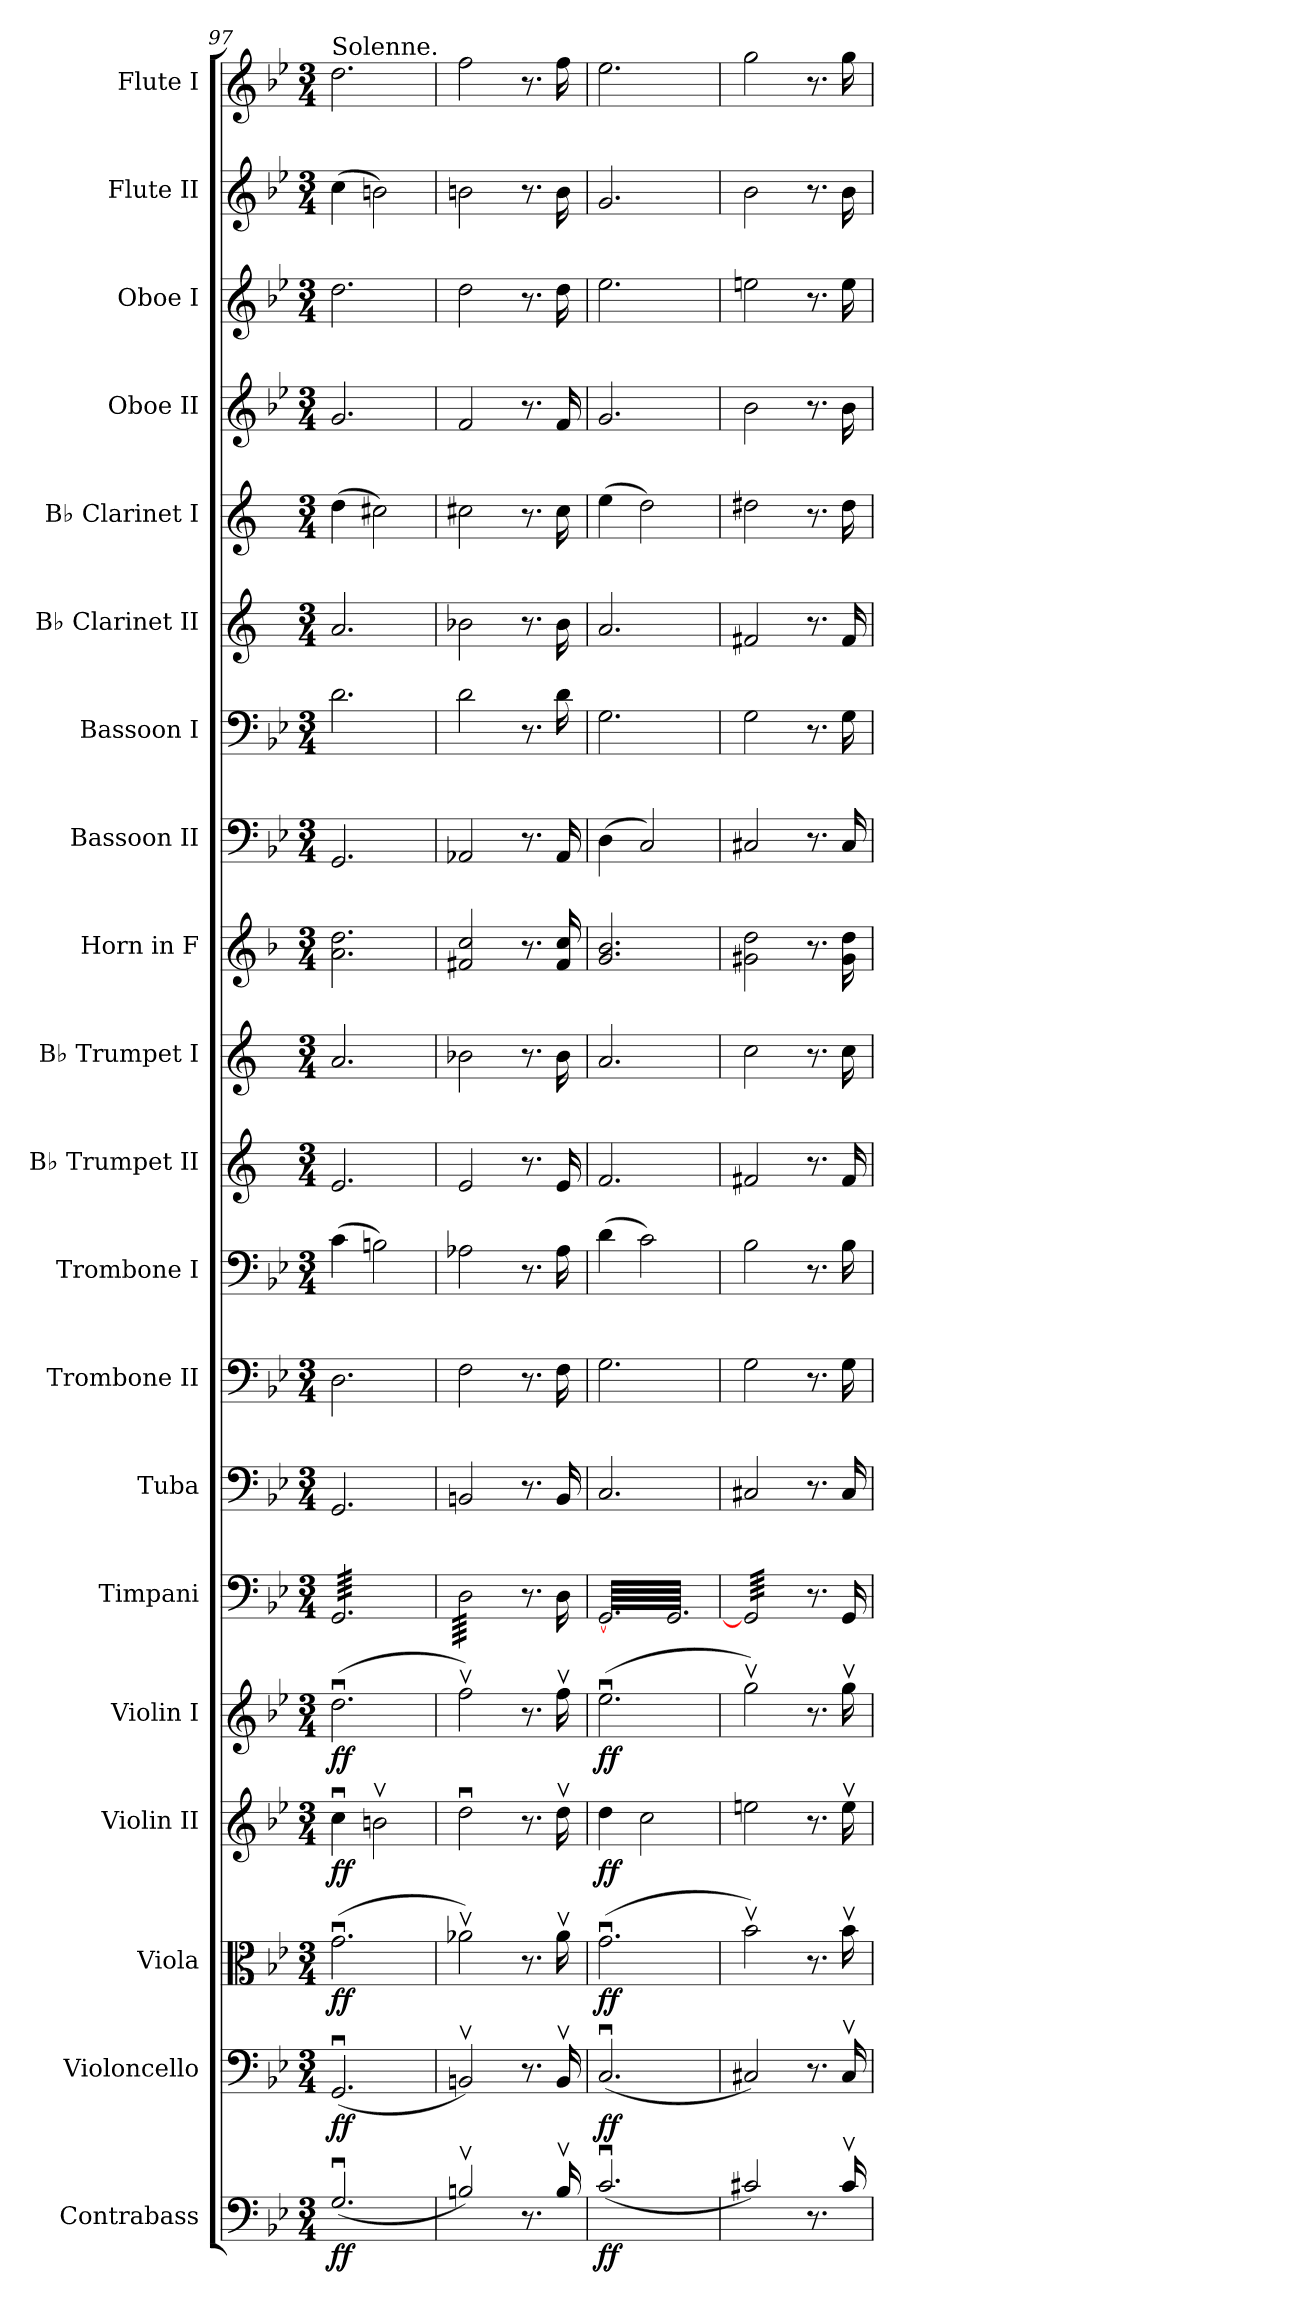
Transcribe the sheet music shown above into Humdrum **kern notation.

**kern	**dynam	**kern	**dynam	**kern	**dynam	**kern	**dynam	**kern	**dynam	**kern	**kern	**kern	**kern	**kern	**kern	**kern	**kern	**kern	**kern	**kern	**kern	**kern	**kern	**kern
*part20	*part20	*part19	*part19	*part18	*part18	*part17	*part17	*part16	*part16	*part15	*part14	*part13	*part12	*part11	*part10	*part9	*part8	*part7	*part6	*part5	*part4	*part3	*part2	*part1
*staff20	*staff20	*staff19	*staff19	*staff18	*staff18	*staff17	*staff17	*staff16	*staff16	*staff15	*staff14	*staff13	*staff12	*staff11	*staff10	*staff9	*staff8	*staff7	*staff6	*staff5	*staff4	*staff3	*staff2	*staff1
*I"Contrabass	*	*I"Violoncello	*	*I"Viola	*	*I"Violin II	*	*I"Violin I	*	*I"Timpani	*I"Tuba	*I"Trombone II	*I"Trombone I	*I"B♭ Trumpet II	*I"B♭ Trumpet I	*I"Horn in F	*I"Bassoon II	*I"Bassoon I	*I"B♭ Clarinet II	*I"B♭ Clarinet I	*I"Oboe II	*I"Oboe I	*I"Flute II	*I"Flute I
*I'Cb.	*	*I'Vc.	*	*I'Vla.	*	*I'Vln. II	*	*I'Vln. I	*	*I'Timp.	*I'Tba.	*I'Tbn. II	*I'Tbn. I	*I'B♭ Tpt. II	*I'B♭ Tpt. I	*	*I'Bsn. II	*I'Bsn. I	*I'B♭ Cl. II	*I'B♭ Cl. I	*I'Ob. II	*I'Ob. I	*I'Fl. II	*I'Fl. I
*clefF4	*	*clefF4	*	*clefC3	*	*clefG2	*	*clefG2	*	*clefF4	*clefF4	*clefF4	*clefF4	*clefG2	*clefG2	*clefG2	*clefF4	*clefF4	*clefG2	*clefG2	*clefG2	*clefG2	*clefG2	*clefG2
*ITrd7c12	*	*	*	*	*	*	*	*	*	*	*	*	*	*ITrd1c2	*ITrd1c2	*ITrd4c7	*	*	*ITrd1c2	*ITrd1c2	*	*	*	*
*k[b-e-]	*	*k[b-e-]	*	*k[b-e-]	*	*k[b-e-]	*	*k[b-e-]	*	*k[b-e-]	*k[b-e-]	*k[b-e-]	*k[b-e-]	*k[b-e-]	*k[b-e-]	*k[b-e-]	*k[b-e-]	*k[b-e-]	*k[b-e-]	*k[b-e-]	*k[b-e-]	*k[b-e-]	*k[b-e-]	*k[b-e-]
*M3/4	*	*M3/4	*	*M3/4	*	*M3/4	*	*M3/4	*	*M3/4	*M3/4	*M3/4	*M3/4	*M3/4	*M3/4	*M3/4	*M3/4	*M3/4	*M3/4	*M3/4	*M3/4	*M3/4	*M3/4	*M3/4
=97	=97	=97	=97	=97	=97	=97	=97	=97	=97	=97	=97	=97	=97	=97	=97	=97	=97	=97	=97	=97	=97	=97	=97	=97
!	!	!	!	!	!	!	!	!	!	!	!	!	!	!	!	!	!	!	!	!	!	!	!	!LO:TX:a:t=Solenne.
!	!LO:DY:b	!	!LO:DY:b	!	!LO:DY:b	!	!LO:DY:b	!	!LO:DY:b	!	!	!	!	!	!	!	!	!	!	!	!	!	!	!
*	*	*	*	*	*	*	*	*	*	*tremolo	*	*	*	*	*	*	*	*	*	*	*	*	*	*
(2.GGu/	ff	(2.GGu/	ff	(2.gu\	ff	4ccu\	ff	(2.ddu\	ff	64GG/LLLL	2.GG/	2.D\	(4c\	2.d/	2.g/	2.d\ 2.g\	2.GG/	2.d\	2.g/	(4cc\	2.g/	2.dd\	(4cc\	2.dd\
.	.	.	.	.	.	.	.	.	.	64GG/	.	.	.	.	.	.	.	.	.	.	.	.	.	.
.	.	.	.	.	.	.	.	.	.	64GG/	.	.	.	.	.	.	.	.	.	.	.	.	.	.
.	.	.	.	.	.	.	.	.	.	64GG/	.	.	.	.	.	.	.	.	.	.	.	.	.	.
.	.	.	.	.	.	.	.	.	.	64GG/	.	.	.	.	.	.	.	.	.	.	.	.	.	.
.	.	.	.	.	.	.	.	.	.	64GG/	.	.	.	.	.	.	.	.	.	.	.	.	.	.
.	.	.	.	.	.	.	.	.	.	64GG/	.	.	.	.	.	.	.	.	.	.	.	.	.	.
.	.	.	.	.	.	.	.	.	.	64GG/	.	.	.	.	.	.	.	.	.	.	.	.	.	.
.	.	.	.	.	.	.	.	.	.	64GG/	.	.	.	.	.	.	.	.	.	.	.	.	.	.
.	.	.	.	.	.	.	.	.	.	64GG/	.	.	.	.	.	.	.	.	.	.	.	.	.	.
.	.	.	.	.	.	.	.	.	.	64GG/	.	.	.	.	.	.	.	.	.	.	.	.	.	.
.	.	.	.	.	.	.	.	.	.	64GG/	.	.	.	.	.	.	.	.	.	.	.	.	.	.
.	.	.	.	.	.	.	.	.	.	64GG/	.	.	.	.	.	.	.	.	.	.	.	.	.	.
.	.	.	.	.	.	.	.	.	.	64GG/	.	.	.	.	.	.	.	.	.	.	.	.	.	.
.	.	.	.	.	.	.	.	.	.	64GG/	.	.	.	.	.	.	.	.	.	.	.	.	.	.
.	.	.	.	.	.	.	.	.	.	64GG/	.	.	.	.	.	.	.	.	.	.	.	.	.	.
.	.	.	.	.	.	2bnv\	.	.	.	64GG/	.	.	2Bn\)	.	.	.	.	.	.	2bn\)	.	.	2bn\)	.
.	.	.	.	.	.	.	.	.	.	64GG/	.	.	.	.	.	.	.	.	.	.	.	.	.	.
.	.	.	.	.	.	.	.	.	.	64GG/	.	.	.	.	.	.	.	.	.	.	.	.	.	.
.	.	.	.	.	.	.	.	.	.	64GG/	.	.	.	.	.	.	.	.	.	.	.	.	.	.
.	.	.	.	.	.	.	.	.	.	64GG/	.	.	.	.	.	.	.	.	.	.	.	.	.	.
.	.	.	.	.	.	.	.	.	.	64GG/	.	.	.	.	.	.	.	.	.	.	.	.	.	.
.	.	.	.	.	.	.	.	.	.	64GG/	.	.	.	.	.	.	.	.	.	.	.	.	.	.
.	.	.	.	.	.	.	.	.	.	64GG/	.	.	.	.	.	.	.	.	.	.	.	.	.	.
.	.	.	.	.	.	.	.	.	.	64GG/	.	.	.	.	.	.	.	.	.	.	.	.	.	.
.	.	.	.	.	.	.	.	.	.	64GG/	.	.	.	.	.	.	.	.	.	.	.	.	.	.
.	.	.	.	.	.	.	.	.	.	64GG/	.	.	.	.	.	.	.	.	.	.	.	.	.	.
.	.	.	.	.	.	.	.	.	.	64GG/	.	.	.	.	.	.	.	.	.	.	.	.	.	.
.	.	.	.	.	.	.	.	.	.	64GG/	.	.	.	.	.	.	.	.	.	.	.	.	.	.
.	.	.	.	.	.	.	.	.	.	64GG/	.	.	.	.	.	.	.	.	.	.	.	.	.	.
.	.	.	.	.	.	.	.	.	.	64GG/	.	.	.	.	.	.	.	.	.	.	.	.	.	.
.	.	.	.	.	.	.	.	.	.	64GG/	.	.	.	.	.	.	.	.	.	.	.	.	.	.
.	.	.	.	.	.	.	.	.	.	64GG/	.	.	.	.	.	.	.	.	.	.	.	.	.	.
.	.	.	.	.	.	.	.	.	.	64GG/	.	.	.	.	.	.	.	.	.	.	.	.	.	.
.	.	.	.	.	.	.	.	.	.	64GG/	.	.	.	.	.	.	.	.	.	.	.	.	.	.
.	.	.	.	.	.	.	.	.	.	64GG/	.	.	.	.	.	.	.	.	.	.	.	.	.	.
.	.	.	.	.	.	.	.	.	.	64GG/	.	.	.	.	.	.	.	.	.	.	.	.	.	.
.	.	.	.	.	.	.	.	.	.	64GG/	.	.	.	.	.	.	.	.	.	.	.	.	.	.
.	.	.	.	.	.	.	.	.	.	64GG/	.	.	.	.	.	.	.	.	.	.	.	.	.	.
.	.	.	.	.	.	.	.	.	.	64GG/	.	.	.	.	.	.	.	.	.	.	.	.	.	.
.	.	.	.	.	.	.	.	.	.	64GG/	.	.	.	.	.	.	.	.	.	.	.	.	.	.
.	.	.	.	.	.	.	.	.	.	64GG/	.	.	.	.	.	.	.	.	.	.	.	.	.	.
.	.	.	.	.	.	.	.	.	.	64GG/	.	.	.	.	.	.	.	.	.	.	.	.	.	.
.	.	.	.	.	.	.	.	.	.	64GG/	.	.	.	.	.	.	.	.	.	.	.	.	.	.
.	.	.	.	.	.	.	.	.	.	64GG/	.	.	.	.	.	.	.	.	.	.	.	.	.	.
.	.	.	.	.	.	.	.	.	.	64GG/	.	.	.	.	.	.	.	.	.	.	.	.	.	.
.	.	.	.	.	.	.	.	.	.	64GG/	.	.	.	.	.	.	.	.	.	.	.	.	.	.
.	.	.	.	.	.	.	.	.	.	64GG/JJJJ	.	.	.	.	.	.	.	.	.	.	.	.	.	.
=98	=98	=98	=98	=98	=98	=98	=98	=98	=98	=98	=98	=98	=98	=98	=98	=98	=98	=98	=98	=98	=98	=98	=98	=98
2BBnv/)	.	2BBnv/)	.	2a-Xv\)	.	2ddu\	.	2ffv\)	.	64D\LLLL	2BBn/	2F\	2A-X\	2d/	2a-X\	2Bn/ 2f/	2AA-X/	2d\	2a-X\	2bn\	2f/	2dd\	2bn\	2ff\
.	.	.	.	.	.	.	.	.	.	64D\	.	.	.	.	.	.	.	.	.	.	.	.	.	.
.	.	.	.	.	.	.	.	.	.	64D\	.	.	.	.	.	.	.	.	.	.	.	.	.	.
.	.	.	.	.	.	.	.	.	.	64D\	.	.	.	.	.	.	.	.	.	.	.	.	.	.
.	.	.	.	.	.	.	.	.	.	64D\	.	.	.	.	.	.	.	.	.	.	.	.	.	.
.	.	.	.	.	.	.	.	.	.	64D\	.	.	.	.	.	.	.	.	.	.	.	.	.	.
.	.	.	.	.	.	.	.	.	.	64D\	.	.	.	.	.	.	.	.	.	.	.	.	.	.
.	.	.	.	.	.	.	.	.	.	64D\	.	.	.	.	.	.	.	.	.	.	.	.	.	.
.	.	.	.	.	.	.	.	.	.	64D\	.	.	.	.	.	.	.	.	.	.	.	.	.	.
.	.	.	.	.	.	.	.	.	.	64D\	.	.	.	.	.	.	.	.	.	.	.	.	.	.
.	.	.	.	.	.	.	.	.	.	64D\	.	.	.	.	.	.	.	.	.	.	.	.	.	.
.	.	.	.	.	.	.	.	.	.	64D\	.	.	.	.	.	.	.	.	.	.	.	.	.	.
.	.	.	.	.	.	.	.	.	.	64D\	.	.	.	.	.	.	.	.	.	.	.	.	.	.
.	.	.	.	.	.	.	.	.	.	64D\	.	.	.	.	.	.	.	.	.	.	.	.	.	.
.	.	.	.	.	.	.	.	.	.	64D\	.	.	.	.	.	.	.	.	.	.	.	.	.	.
.	.	.	.	.	.	.	.	.	.	64D\	.	.	.	.	.	.	.	.	.	.	.	.	.	.
.	.	.	.	.	.	.	.	.	.	64D\	.	.	.	.	.	.	.	.	.	.	.	.	.	.
.	.	.	.	.	.	.	.	.	.	64D\	.	.	.	.	.	.	.	.	.	.	.	.	.	.
.	.	.	.	.	.	.	.	.	.	64D\	.	.	.	.	.	.	.	.	.	.	.	.	.	.
.	.	.	.	.	.	.	.	.	.	64D\	.	.	.	.	.	.	.	.	.	.	.	.	.	.
.	.	.	.	.	.	.	.	.	.	64D\	.	.	.	.	.	.	.	.	.	.	.	.	.	.
.	.	.	.	.	.	.	.	.	.	64D\	.	.	.	.	.	.	.	.	.	.	.	.	.	.
.	.	.	.	.	.	.	.	.	.	64D\	.	.	.	.	.	.	.	.	.	.	.	.	.	.
.	.	.	.	.	.	.	.	.	.	64D\	.	.	.	.	.	.	.	.	.	.	.	.	.	.
.	.	.	.	.	.	.	.	.	.	64D\	.	.	.	.	.	.	.	.	.	.	.	.	.	.
.	.	.	.	.	.	.	.	.	.	64D\	.	.	.	.	.	.	.	.	.	.	.	.	.	.
.	.	.	.	.	.	.	.	.	.	64D\	.	.	.	.	.	.	.	.	.	.	.	.	.	.
.	.	.	.	.	.	.	.	.	.	64D\	.	.	.	.	.	.	.	.	.	.	.	.	.	.
.	.	.	.	.	.	.	.	.	.	64D\	.	.	.	.	.	.	.	.	.	.	.	.	.	.
.	.	.	.	.	.	.	.	.	.	64D\	.	.	.	.	.	.	.	.	.	.	.	.	.	.
.	.	.	.	.	.	.	.	.	.	64D\	.	.	.	.	.	.	.	.	.	.	.	.	.	.
.	.	.	.	.	.	.	.	.	.	64D\JJJJ	.	.	.	.	.	.	.	.	.	.	.	.	.	.
*	*	*	*	*	*	*	*	*	*	*Xtremolo	*	*	*	*	*	*	*	*	*	*	*	*	*	*
8.r	.	8.r	.	8.r	.	8.r	.	8.r	.	8.r	8.r	8.r	8.r	8.r	8.r	8.r	8.r	8.r	8.r	8.r	8.r	8.r	8.r	8.r
16BBv/	.	16BBv/	.	16a-v\	.	16ddv\	.	16ffv\	.	16D\	16BB/	16F\	16A-\	16d/	16a-\	16B/ 16f/	16AA-/	16d\	16a-\	16b\	16f/	16dd\	16b\	16ff\
=99	=99	=99	=99	=99	=99	=99	=99	=99	=99	=99	=99	=99	=99	=99	=99	=99	=99	=99	=99	=99	=99	=99	=99	=99
!	!LO:DY:b	!	!LO:DY:b	!	!LO:DY:b	!	!LO:DY:b	!	!LO:DY:b	!	!	!	!	!	!	!	!	!	!	!	!	!	!	!
*	*	*	*	*	*	*	*	*	*	*tremolo	*	*	*	*	*	*	*	*	*	*	*	*	*	*
(2.Cu/	ff	(2.Cu/	ff	(2.gu\	ff	4dd\	ff	(2.ee-u\	ff	[64GG/LLLL	2.C/	2.G\	(4d\	2.e-/	2.g/	2.c/ 2.e-/	(4D\	2.G\	2.g/	(4dd\	2.g/	2.ee-\	2.g/	2.ee-\
.	.	.	.	.	.	.	.	.	.	64GG/	.	.	.	.	.	.	.	.	.	.	.	.	.	.
.	.	.	.	.	.	.	.	.	.	64GG/	.	.	.	.	.	.	.	.	.	.	.	.	.	.
.	.	.	.	.	.	.	.	.	.	64GG/	.	.	.	.	.	.	.	.	.	.	.	.	.	.
.	.	.	.	.	.	.	.	.	.	64GG/	.	.	.	.	.	.	.	.	.	.	.	.	.	.
.	.	.	.	.	.	.	.	.	.	64GG/	.	.	.	.	.	.	.	.	.	.	.	.	.	.
.	.	.	.	.	.	.	.	.	.	64GG/	.	.	.	.	.	.	.	.	.	.	.	.	.	.
.	.	.	.	.	.	.	.	.	.	64GG/	.	.	.	.	.	.	.	.	.	.	.	.	.	.
.	.	.	.	.	.	.	.	.	.	64GG/	.	.	.	.	.	.	.	.	.	.	.	.	.	.
.	.	.	.	.	.	.	.	.	.	64GG/	.	.	.	.	.	.	.	.	.	.	.	.	.	.
.	.	.	.	.	.	.	.	.	.	64GG/	.	.	.	.	.	.	.	.	.	.	.	.	.	.
.	.	.	.	.	.	.	.	.	.	64GG/	.	.	.	.	.	.	.	.	.	.	.	.	.	.
.	.	.	.	.	.	.	.	.	.	64GG/	.	.	.	.	.	.	.	.	.	.	.	.	.	.
.	.	.	.	.	.	.	.	.	.	64GG/	.	.	.	.	.	.	.	.	.	.	.	.	.	.
.	.	.	.	.	.	.	.	.	.	64GG/	.	.	.	.	.	.	.	.	.	.	.	.	.	.
.	.	.	.	.	.	.	.	.	.	64GG/	.	.	.	.	.	.	.	.	.	.	.	.	.	.
.	.	.	.	.	.	2cc\	.	.	.	64GG/	.	.	2c\)	.	.	.	2C/)	.	.	2cc\)	.	.	.	.
.	.	.	.	.	.	.	.	.	.	64GG/	.	.	.	.	.	.	.	.	.	.	.	.	.	.
.	.	.	.	.	.	.	.	.	.	64GG/	.	.	.	.	.	.	.	.	.	.	.	.	.	.
.	.	.	.	.	.	.	.	.	.	64GG/	.	.	.	.	.	.	.	.	.	.	.	.	.	.
.	.	.	.	.	.	.	.	.	.	64GG/	.	.	.	.	.	.	.	.	.	.	.	.	.	.
.	.	.	.	.	.	.	.	.	.	64GG/	.	.	.	.	.	.	.	.	.	.	.	.	.	.
.	.	.	.	.	.	.	.	.	.	64GG/	.	.	.	.	.	.	.	.	.	.	.	.	.	.
.	.	.	.	.	.	.	.	.	.	64GG/	.	.	.	.	.	.	.	.	.	.	.	.	.	.
.	.	.	.	.	.	.	.	.	.	64GG/	.	.	.	.	.	.	.	.	.	.	.	.	.	.
.	.	.	.	.	.	.	.	.	.	64GG/	.	.	.	.	.	.	.	.	.	.	.	.	.	.
.	.	.	.	.	.	.	.	.	.	64GG/	.	.	.	.	.	.	.	.	.	.	.	.	.	.
.	.	.	.	.	.	.	.	.	.	64GG/	.	.	.	.	.	.	.	.	.	.	.	.	.	.
.	.	.	.	.	.	.	.	.	.	64GG/	.	.	.	.	.	.	.	.	.	.	.	.	.	.
.	.	.	.	.	.	.	.	.	.	64GG/	.	.	.	.	.	.	.	.	.	.	.	.	.	.
.	.	.	.	.	.	.	.	.	.	64GG/	.	.	.	.	.	.	.	.	.	.	.	.	.	.
.	.	.	.	.	.	.	.	.	.	64GG/	.	.	.	.	.	.	.	.	.	.	.	.	.	.
.	.	.	.	.	.	.	.	.	.	64GG/	.	.	.	.	.	.	.	.	.	.	.	.	.	.
.	.	.	.	.	.	.	.	.	.	64GG/	.	.	.	.	.	.	.	.	.	.	.	.	.	.
.	.	.	.	.	.	.	.	.	.	64GG/	.	.	.	.	.	.	.	.	.	.	.	.	.	.
.	.	.	.	.	.	.	.	.	.	64GG/	.	.	.	.	.	.	.	.	.	.	.	.	.	.
.	.	.	.	.	.	.	.	.	.	64GG/	.	.	.	.	.	.	.	.	.	.	.	.	.	.
.	.	.	.	.	.	.	.	.	.	64GG/	.	.	.	.	.	.	.	.	.	.	.	.	.	.
.	.	.	.	.	.	.	.	.	.	64GG/	.	.	.	.	.	.	.	.	.	.	.	.	.	.
.	.	.	.	.	.	.	.	.	.	64GG/	.	.	.	.	.	.	.	.	.	.	.	.	.	.
.	.	.	.	.	.	.	.	.	.	64GG/	.	.	.	.	.	.	.	.	.	.	.	.	.	.
.	.	.	.	.	.	.	.	.	.	64GG/	.	.	.	.	.	.	.	.	.	.	.	.	.	.
.	.	.	.	.	.	.	.	.	.	64GG/	.	.	.	.	.	.	.	.	.	.	.	.	.	.
.	.	.	.	.	.	.	.	.	.	64GG/	.	.	.	.	.	.	.	.	.	.	.	.	.	.
.	.	.	.	.	.	.	.	.	.	64GG/	.	.	.	.	.	.	.	.	.	.	.	.	.	.
.	.	.	.	.	.	.	.	.	.	64GG/	.	.	.	.	.	.	.	.	.	.	.	.	.	.
.	.	.	.	.	.	.	.	.	.	64GG/	.	.	.	.	.	.	.	.	.	.	.	.	.	.
.	.	.	.	.	.	.	.	.	.	64GG/JJJJ	.	.	.	.	.	.	.	.	.	.	.	.	.	.
!!LO:PB:g=z
=100	=100	=100	=100	=100	=100	=100	=100	=100	=100	=100	=100	=100	=100	=100	=100	=100	=100	=100	=100	=100	=100	=100	=100	=100
2C#X/)	.	2C#X/)	.	2b-v\)	.	2een\	.	2ggv\)	.	64GG/]LLLL	2C#X/	2G\	2B-\	2en/	2b-\	2c#X\ 2g\	2C#X/	2G\	2en/	2cc#X\	2b-\	2een\	2b-\	2gg\
.	.	.	.	.	.	.	.	.	.	64GG/	.	.	.	.	.	.	.	.	.	.	.	.	.	.
.	.	.	.	.	.	.	.	.	.	64GG/	.	.	.	.	.	.	.	.	.	.	.	.	.	.
.	.	.	.	.	.	.	.	.	.	64GG/	.	.	.	.	.	.	.	.	.	.	.	.	.	.
.	.	.	.	.	.	.	.	.	.	64GG/	.	.	.	.	.	.	.	.	.	.	.	.	.	.
.	.	.	.	.	.	.	.	.	.	64GG/	.	.	.	.	.	.	.	.	.	.	.	.	.	.
.	.	.	.	.	.	.	.	.	.	64GG/	.	.	.	.	.	.	.	.	.	.	.	.	.	.
.	.	.	.	.	.	.	.	.	.	64GG/	.	.	.	.	.	.	.	.	.	.	.	.	.	.
.	.	.	.	.	.	.	.	.	.	64GG/	.	.	.	.	.	.	.	.	.	.	.	.	.	.
.	.	.	.	.	.	.	.	.	.	64GG/	.	.	.	.	.	.	.	.	.	.	.	.	.	.
.	.	.	.	.	.	.	.	.	.	64GG/	.	.	.	.	.	.	.	.	.	.	.	.	.	.
.	.	.	.	.	.	.	.	.	.	64GG/	.	.	.	.	.	.	.	.	.	.	.	.	.	.
.	.	.	.	.	.	.	.	.	.	64GG/	.	.	.	.	.	.	.	.	.	.	.	.	.	.
.	.	.	.	.	.	.	.	.	.	64GG/	.	.	.	.	.	.	.	.	.	.	.	.	.	.
.	.	.	.	.	.	.	.	.	.	64GG/	.	.	.	.	.	.	.	.	.	.	.	.	.	.
.	.	.	.	.	.	.	.	.	.	64GG/	.	.	.	.	.	.	.	.	.	.	.	.	.	.
.	.	.	.	.	.	.	.	.	.	64GG/	.	.	.	.	.	.	.	.	.	.	.	.	.	.
.	.	.	.	.	.	.	.	.	.	64GG/	.	.	.	.	.	.	.	.	.	.	.	.	.	.
.	.	.	.	.	.	.	.	.	.	64GG/	.	.	.	.	.	.	.	.	.	.	.	.	.	.
.	.	.	.	.	.	.	.	.	.	64GG/	.	.	.	.	.	.	.	.	.	.	.	.	.	.
.	.	.	.	.	.	.	.	.	.	64GG/	.	.	.	.	.	.	.	.	.	.	.	.	.	.
.	.	.	.	.	.	.	.	.	.	64GG/	.	.	.	.	.	.	.	.	.	.	.	.	.	.
.	.	.	.	.	.	.	.	.	.	64GG/	.	.	.	.	.	.	.	.	.	.	.	.	.	.
.	.	.	.	.	.	.	.	.	.	64GG/	.	.	.	.	.	.	.	.	.	.	.	.	.	.
.	.	.	.	.	.	.	.	.	.	64GG/	.	.	.	.	.	.	.	.	.	.	.	.	.	.
.	.	.	.	.	.	.	.	.	.	64GG/	.	.	.	.	.	.	.	.	.	.	.	.	.	.
.	.	.	.	.	.	.	.	.	.	64GG/	.	.	.	.	.	.	.	.	.	.	.	.	.	.
.	.	.	.	.	.	.	.	.	.	64GG/	.	.	.	.	.	.	.	.	.	.	.	.	.	.
.	.	.	.	.	.	.	.	.	.	64GG/	.	.	.	.	.	.	.	.	.	.	.	.	.	.
.	.	.	.	.	.	.	.	.	.	64GG/	.	.	.	.	.	.	.	.	.	.	.	.	.	.
.	.	.	.	.	.	.	.	.	.	64GG/	.	.	.	.	.	.	.	.	.	.	.	.	.	.
.	.	.	.	.	.	.	.	.	.	64GG/JJJJ	.	.	.	.	.	.	.	.	.	.	.	.	.	.
*	*	*	*	*	*	*	*	*	*	*Xtremolo	*	*	*	*	*	*	*	*	*	*	*	*	*	*
8.r	.	8.r	.	8.r	.	8.r	.	8.r	.	8.r	8.r	8.r	8.r	8.r	8.r	8.r	8.r	8.r	8.r	8.r	8.r	8.r	8.r	8.r
16C#v/	.	16C#v/	.	16b-v\	.	16eev\	.	16ggv\	.	16GG/	16C#/	16G\	16B-\	16e/	16b-\	16c#\ 16g\	16C#/	16G\	16e/	16cc#\	16b-\	16ee\	16b-\	16gg\
=	=	=	=	=	=	=	=	=	=	=	=	=	=	=	=	=	=	=	=	=	=	=	=	=
*-	*-	*-	*-	*-	*-	*-	*-	*-	*-	*-	*-	*-	*-	*-	*-	*-	*-	*-	*-	*-	*-	*-	*-	*-
